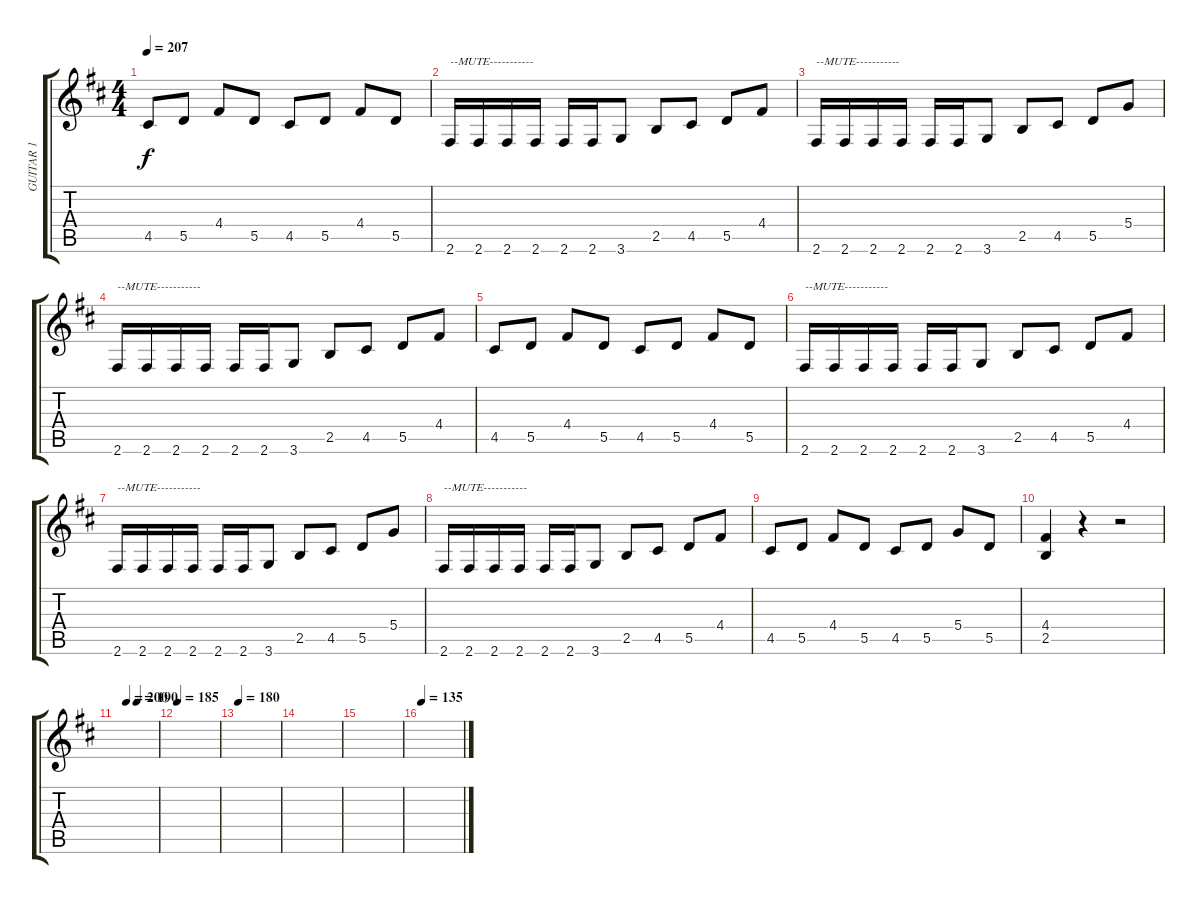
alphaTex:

\track ("GUITAR 1" "GUITAR 1") {instrument distortionguitar}
\staff {score tabs}
\tuning (E4 B3 G3 D3 A2 E2) {hide}
\ts (4 4)
\tempo 207
\clef g2
\ks d
4.5.8{dy f} 5.5.8 4.4.8 5.5.8 4.5.8 5.5.8 4.4.8 5.5.8 |
2.6.16{txt "--MUTE-----------"} 2.6.16 2.6.16 2.6.16 2.6.16 2.6.16 3.6.8 2.5.8 4.5.8 5.5.8 4.4.8 |
2.6.16{txt "--MUTE-----------"} 2.6.16 2.6.16 2.6.16 2.6.16 2.6.16 3.6.8 2.5.8 4.5.8 5.5.8 5.4.8 |
2.6.16{txt "--MUTE-----------"} 2.6.16 2.6.16 2.6.16 2.6.16 2.6.16 3.6.8 2.5.8 4.5.8 5.5.8 4.4.8 |
4.5.8 5.5.8 4.4.8 5.5.8 4.5.8 5.5.8 4.4.8 5.5.8 |
2.6.16{txt "--MUTE-----------"} 2.6.16 2.6.16 2.6.16 2.6.16 2.6.16 3.6.8 2.5.8 4.5.8 5.5.8 4.4.8 |
2.6.16{txt "--MUTE-----------"} 2.6.16 2.6.16 2.6.16 2.6.16 2.6.16 3.6.8 2.5.8 4.5.8 5.5.8 5.4.8 |
2.6.16{txt "--MUTE-----------"} 2.6.16 2.6.16 2.6.16 2.6.16 2.6.16 3.6.8 2.5.8 4.5.8 5.5.8 4.4.8 |
4.5.8 5.5.8 4.4.8 5.5.8 4.5.8 5.5.8 5.4.8 5.5.8 |
(4.4 2.5).4 r.4 r.2 |
\tempo (200 0.25)
\tempo (190 0.5)
|
\tempo 185
|
\tempo 180
|
|
|
\tempo 135
